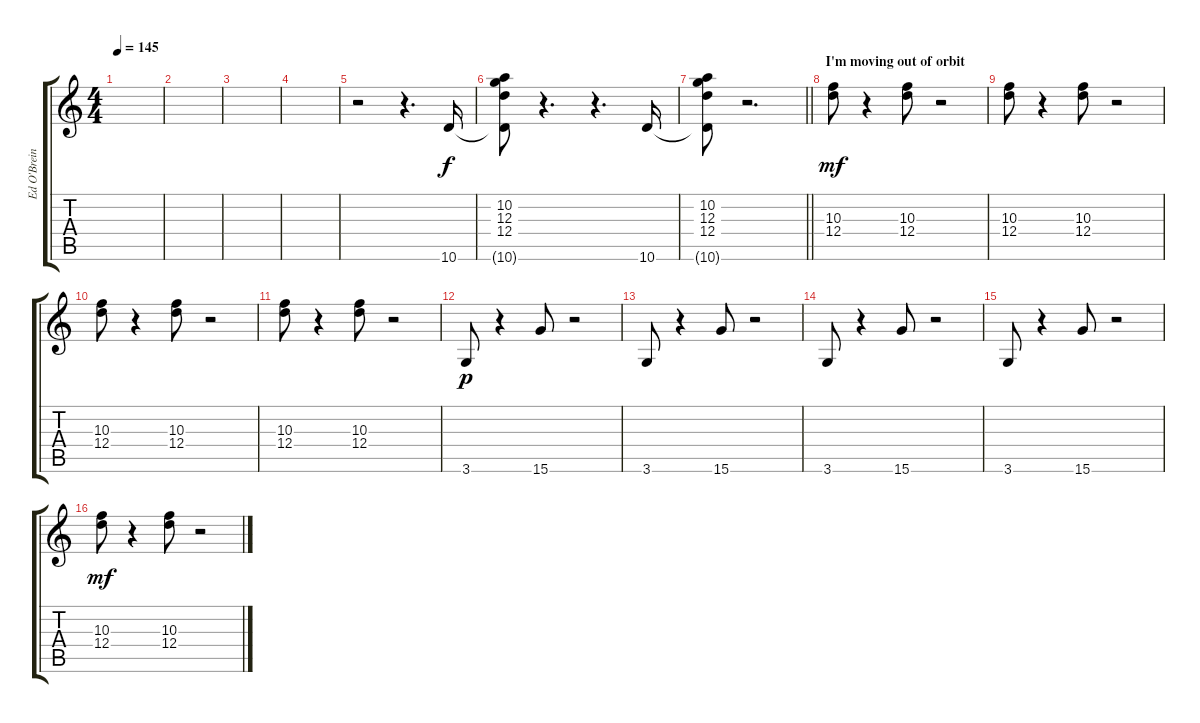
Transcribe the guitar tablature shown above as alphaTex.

\track ("Ed O'Brein" "Ed O'Brein") {instrument overdrivenguitar}
\staff {score tabs}
\tuning (E4 B3 G3 D3 A2 E2) {hide}
\ts (4 4)
\tempo 145
\clef g2
\ks c
|
|
|
|
r.2 r.4{d} 10.6.16 |
(10.2 12.3 12.4 10.6{t}).8 r.4{d} r.4{d} 10.6.16 |
\barLineRight lightlight
(10.2 12.3 12.4 10.6{t}).8 r.2{d} |
\section ("" "I'm moving out of orbit")
(10.3 12.4).8{dy mf} r.4 (10.3 12.4).8 r.2 |
(10.3 12.4).8 r.4 (10.3 12.4).8 r.2 |
(10.3 12.4).8 r.4 (10.3 12.4).8 r.2 |
(10.3 12.4).8 r.4 (10.3 12.4).8 r.2 |
3.6.8{dy p} r.4 15.6.8 r.2 |
3.6.8 r.4 15.6.8 r.2 |
3.6.8 r.4 15.6.8 r.2 |
3.6.8 r.4 15.6.8 r.2 |
(10.3 12.4).8{dy mf} r.4 (10.3 12.4).8 r.2
